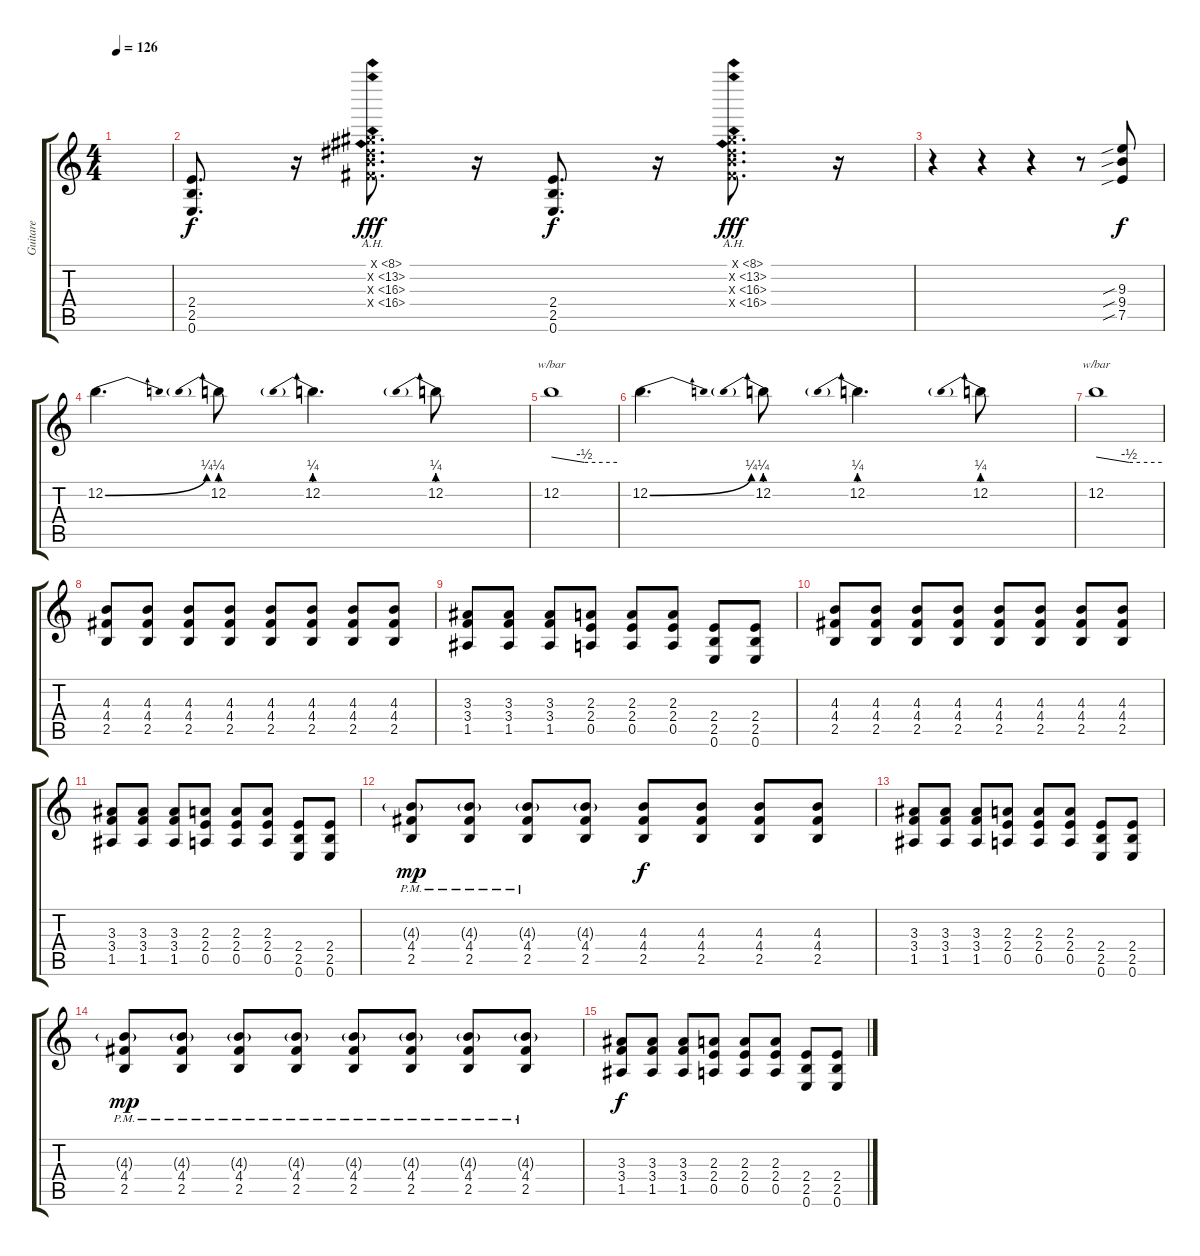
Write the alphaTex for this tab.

\track ("Guitare" "Guitare") {instrument distortionguitar}
\staff {score tabs}
\tuning (E4 B3 G3 D3 A2 E2) {hide}
\ts (4 4)
\tempo 126
\clef g2
\ks c
|
(2.4 2.5 0.6).8{d dy f} r.16 (4.1{ah 4 x} 4.2{ah 9 x} 4.3{ah 12 x} 4.4{ah 12 x}).8{d dy fff} r.16 (2.4 2.5 0.6).8{d dy f} r.16 (4.1{ah 4 x} 4.2{ah 9 x} 4.3{ah 12 x} 4.4{ah 12 x}).8{d dy fff} r.16 |
r.4 r.4 r.4 r.8 (9.3{sib} 9.4{sib} 7.5{sib}).8{dy f} |
12.2{be (bend 0 0 60 1)}.4{d} 12.2{be (prebend 0 1 60 1)}.8 12.2{be (prebend 0 1 60 1)}.4{d} 12.2{be (prebend 0 1 60 1)}.8 |
12.2.1{tbe (custom default 0 0 30 -2 60 -2)} |
12.2{be (bend 0 0 60 1)}.4{d} 12.2{be (prebend 0 1 60 1)}.8 12.2{be (prebend 0 1 60 1)}.4{d} 12.2{be (prebend 0 1 60 1)}.8 |
12.2.1{tbe (custom default 0 0 30 -2 60 -2)} |
(4.3 4.4 2.5).8 (4.3 4.4 2.5).8 (4.3 4.4 2.5).8 (4.3 4.4 2.5).8 (4.3 4.4 2.5).8 (4.3 4.4 2.5).8 (4.3 4.4 2.5).8 (4.3 4.4 2.5).8 |
(3.3 3.4 1.5).8 (3.3 3.4 1.5).8 (3.3 3.4 1.5).8 (2.3 2.4 0.5).8 (2.3 2.4 0.5).8 (2.3 2.4 0.5).8 (2.4 2.5 0.6).8 (2.4 2.5 0.6).8 |
(4.3 4.4 2.5).8 (4.3 4.4 2.5).8 (4.3 4.4 2.5).8 (4.3 4.4 2.5).8 (4.3 4.4 2.5).8 (4.3 4.4 2.5).8 (4.3 4.4 2.5).8 (4.3 4.4 2.5).8 |
(3.3 3.4 1.5).8 (3.3 3.4 1.5).8 (3.3 3.4 1.5).8 (2.3 2.4 0.5).8 (2.3 2.4 0.5).8 (2.3 2.4 0.5).8 (2.4 2.5 0.6).8 (2.4 2.5 0.6).8 |
(4.3{g pm} 4.4{pm} 2.5{pm}).8{dy mp} (4.3{g pm} 4.4{pm} 2.5{pm}).8 (4.3{g pm} 4.4{pm} 2.5{pm}).8 (4.3{g} 4.4 2.5).8 (4.3 4.4 2.5).8{dy f} (4.3 4.4 2.5).8 (4.3 4.4 2.5).8 (4.3 4.4 2.5).8 |
(3.3 3.4 1.5).8 (3.3 3.4 1.5).8 (3.3 3.4 1.5).8 (2.3 2.4 0.5).8 (2.3 2.4 0.5).8 (2.3 2.4 0.5).8 (2.4 2.5 0.6).8 (2.4 2.5 0.6).8 |
(4.3{g pm} 4.4{pm} 2.5{pm}).8{dy mp} (4.3{g pm} 4.4{pm} 2.5{pm}).8 (4.3{g pm} 4.4{pm} 2.5{pm}).8 (4.3{g pm} 4.4{pm} 2.5{pm}).8 (4.3{g pm} 4.4{pm} 2.5{pm}).8 (4.3{g pm} 4.4{pm} 2.5{pm}).8 (4.3{g pm} 4.4{pm} 2.5{pm}).8 (4.3{g pm} 4.4{pm} 2.5{pm}).8 |
(3.3 3.4 1.5).8{dy f} (3.3 3.4 1.5).8 (3.3 3.4 1.5).8 (2.3 2.4 0.5).8 (2.3 2.4 0.5).8 (2.3 2.4 0.5).8 (2.4 2.5 0.6).8 (2.4 2.5 0.6).8
